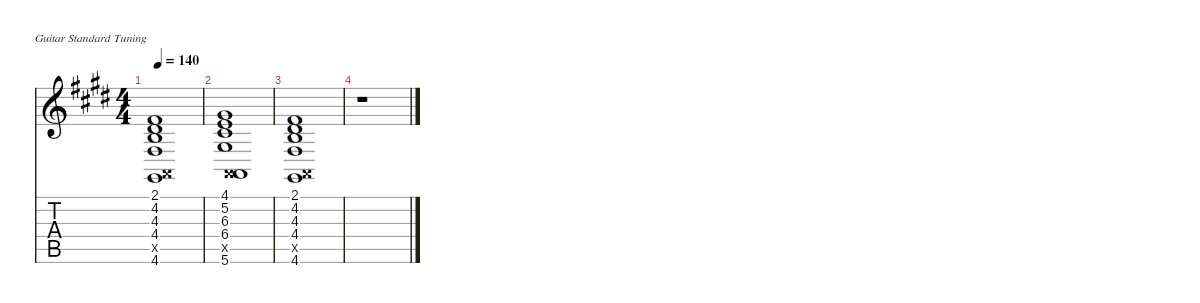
\defaultSystemsLayout 4
\hideDynamics
\bracketExtendMode nobrackets
\singleTrackTrackNamePolicy hidden
\multiTrackTrackNamePolicy hidden
\firstSystemTrackNameMode fullname
\firstSystemTrackNameOrientation horizontal
\otherSystemsTrackNameOrientation horizontal
\track ("Keyboard" "clav.") {instrument clavinet}
\staff {score tabs}
\tuning (E4 B3 G3 D3 A2 E2)
\ts (4 4)
\tempo 140
\clef g2
\ks e
(2.1{acc #} 4.2{acc #} 4.3{acc forcenatural} 4.4{acc #} 0.5{x acc forcenatural} 4.6{acc #}).1{dy fff beam Up} |
(4.1{acc #} 5.2{acc forcenatural} 6.3{acc #} 6.4{acc #} 0.5{x acc forcenatural} 5.6{acc forcenatural}).1{beam Up} |
(2.1{acc #} 4.2{acc #} 4.3{acc forcenatural} 4.4{acc #} 0.5{x acc forcenatural} 4.6{acc #}).1{beam Up} |
r.1{beam Down}
